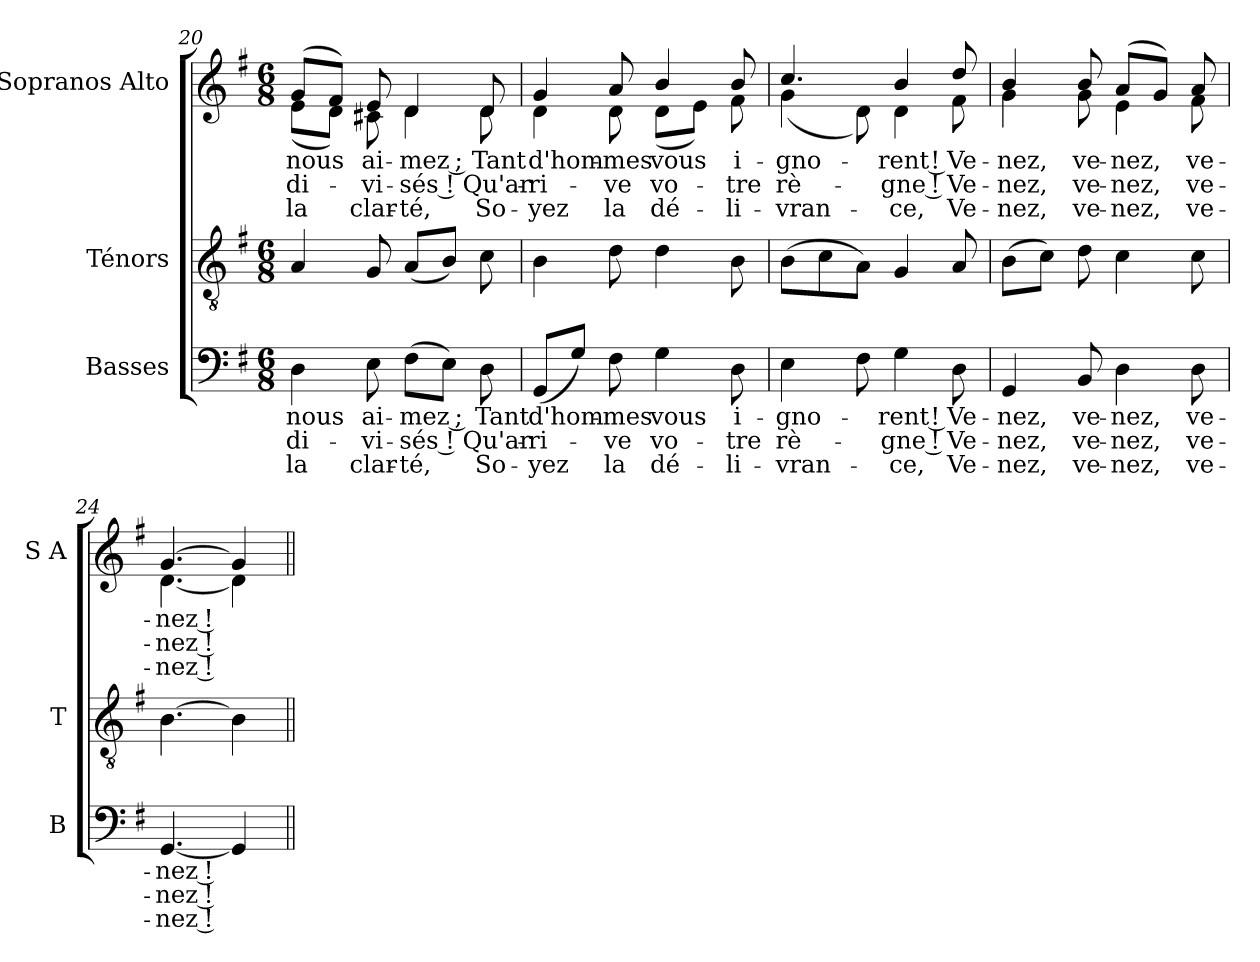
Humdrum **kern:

**kern	**text	**text	**text	**kern	**kern	**text	**text	**text
*part3	*part3	*part3	*part3	*part2	*part1	*part1	*part1	*part1
*staff3	*staff3	*staff3	*staff3	*staff2	*staff1	*staff1	*staff1	*staff1
*I"Basses	*	*	*	*I"Ténors	*I"Sopranos Alto	*	*	*
*I'B	*	*	*	*I'T	*I'S A	*	*	*
!!LO:LB:g=z
*clefF4	*	*	*	*clefGv2	*clefG2	*	*	*
*	*	*	*	*ITrd7c12	*	*	*	*
*k[f#]	*	*	*	*k[f#]	*k[f#]	*	*	*
*G:	*	*	*	*G:	*G:	*	*	*
*M6/8	*	*	*	*M6/8	*M6/8	*	*	*
=20	=20	=20	=20	=20	=20	=20	=20	=20
!	!LO:LY:a:color=#000000	!LO:LY:a:color=#000000	!LO:LY:b:color=#000000	!	!	!	!	!
!	!	!	!	!	!	!LO:LY:a:color=#000000	!LO:LY:b:color=#000000	!LO:LY:b:color=#000000
*	*	*	*	*	*^	*	*	*
4Di\	nous	di-	la	4AAi/	(8gi/L	(8ei\L	nous	di-	la
.	.	.	.	.	8f#i/J)	8di\J)	.	.	.
!	!LO:LY:a:color=#000000	!LO:LY:a:color=#000000	!LO:LY:b:color=#000000	!	!	!	!	!	!
!	!	!	!	!	!	!	!LO:LY:a:color=#000000	!LO:LY:b:color=#000000	!LO:LY:b:color=#000000
8Ei\	ai-	-vi-	clar-	8GGi/	8ei/	8c#Xi\	ai-	-vi-	clar-
!	!LO:LY:a:color=#000000	!LO:LY:a:color=#000000	!LO:LY:b:color=#000000	!	!	!	!	!	!
!	!	!	!	!	!	!	!LO:LY:a:color=#000000	!LO:LY:b:color=#000000	!LO:LY:b:color=#000000
(8F#i\L	-mez ;	-sés !	-té,	(8AAi/L	4di/	4di\	-mez ;	-sés !	-té,
8Ei\J)	.	.	.	8BBi/J)	.	.	.	.	.
!	!LO:LY:a:color=#000000	!LO:LY:a:color=#000000	!LO:LY:b:color=#000000	!	!	!	!	!	!
!	!	!	!	!	!	!	!LO:LY:a:color=#000000	!LO:LY:b:color=#000000	!LO:LY:b:color=#000000
8Di\	Tant	Qu'ar-	So-	8Ci\	8di/	8di\	Tant	Qu'ar-	So-
=21	=21	=21	=21	=21	=21	=21	=21	=21	=21
!	!LO:LY:a:color=#000000	!LO:LY:a:color=#000000	!LO:LY:b:color=#000000	!	!	!	!	!	!
!	!	!	!	!	!	!	!LO:LY:a:color=#000000	!LO:LY:b:color=#000000	!LO:LY:b:color=#000000
(8GGi/L	d'hom-	-ri-	-yez	4BBi\	4gi/	4di\	d'hom-	-ri-	-yez
8Gi/J)	.	.	.	.	.	.	.	.	.
!	!LO:LY:a:color=#000000	!LO:LY:a:color=#000000	!LO:LY:b:color=#000000	!	!	!	!	!	!
!	!	!	!	!	!	!	!LO:LY:a:color=#000000	!LO:LY:b:color=#000000	!LO:LY:b:color=#000000
8F#i\	-mes	-ve	la	8Di\	8ai/	8di\	-mes	-ve	la
!	!LO:LY:a:color=#000000	!LO:LY:a:color=#000000	!LO:LY:b:color=#000000	!	!	!	!	!	!
!	!	!	!	!	!	!	!LO:LY:a:color=#000000	!LO:LY:b:color=#000000	!LO:LY:b:color=#000000
4Gi\	vous	vo-	dé-	4Di\	4bi/	(8di\L	vous	vo-	dé-
.	.	.	.	.	.	8ei\J)	.	.	.
!	!LO:LY:a:color=#000000	!LO:LY:a:color=#000000	!LO:LY:b:color=#000000	!	!	!	!	!	!
!	!	!	!	!	!	!	!LO:LY:a:color=#000000	!LO:LY:b:color=#000000	!LO:LY:b:color=#000000
8Di\	i-	-tre	-li-	8BBi\	8bi/	8f#i\	i-	-tre	-li-
=22	=22	=22	=22	=22	=22	=22	=22	=22	=22
!	!LO:LY:a:color=#000000	!LO:LY:a:color=#000000	!LO:LY:b:color=#000000	!	!	!	!	!	!
!	!	!	!	!	!	!	!LO:LY:a:color=#000000	!LO:LY:b:color=#000000	!LO:LY:b:color=#000000
4Ei\	-gno-	rè-	-vran-	(8BBi\L	4.cci/	(4gi\	-gno-	rè-	-vran-
.	.	.	.	8Ci\	.	.	.	.	.
8F#i\	.	.	.	8AAi\J)	.	8di\)	.	.	.
!	!LO:LY:a:color=#000000	!LO:LY:a:color=#000000	!LO:LY:b:color=#000000	!	!	!	!	!	!
!	!	!	!	!	!	!	!LO:LY:a:color=#000000	!LO:LY:b:color=#000000	!LO:LY:b:color=#000000
4Gi\	-rent !	-gne !	-ce,	4GGi/	4bi/	4di\	-rent !	-gne !	-ce,
!	!LO:LY:a:color=#000000	!LO:LY:a:color=#000000	!LO:LY:b:color=#000000	!	!	!	!	!	!
!	!	!	!	!	!	!	!LO:LY:a:color=#000000	!LO:LY:b:color=#000000	!LO:LY:b:color=#000000
8Di\	Ve-	Ve-	Ve-	8AAi/	8ddi/	8f#i\	Ve-	Ve-	Ve-
=23	=23	=23	=23	=23	=23	=23	=23	=23	=23
!	!LO:LY:a:color=#000000	!LO:LY:a:color=#000000	!LO:LY:b:color=#000000	!	!	!	!	!	!
!	!	!	!	!	!	!	!LO:LY:a:color=#000000	!LO:LY:b:color=#000000	!LO:LY:b:color=#000000
4GGi/	-nez,	-nez,	-nez,	(8BBi\L	4bi/	4gi\	-nez,	-nez,	-nez,
.	.	.	.	8Ci\J)	.	.	.	.	.
!	!LO:LY:a:color=#000000	!LO:LY:a:color=#000000	!LO:LY:b:color=#000000	!	!	!	!	!	!
!	!	!	!	!	!	!	!LO:LY:a:color=#000000	!LO:LY:b:color=#000000	!LO:LY:b:color=#000000
8BBi/	ve-	ve-	ve-	8Di\	8bi/	8gi\	ve-	ve-	ve-
!	!LO:LY:a:color=#000000	!LO:LY:a:color=#000000	!LO:LY:b:color=#000000	!	!	!	!	!	!
!	!	!	!	!	!	!	!LO:LY:a:color=#000000	!LO:LY:b:color=#000000	!LO:LY:b:color=#000000
4Di\	-nez,	-nez,	-nez,	4Ci\	(8ai/L	4ei\	-nez,	-nez,	-nez,
.	.	.	.	.	8gi/J)	.	.	.	.
!	!LO:LY:a:color=#000000	!LO:LY:a:color=#000000	!LO:LY:b:color=#000000	!	!	!	!	!	!
!	!	!	!	!	!	!	!LO:LY:a:color=#000000	!LO:LY:b:color=#000000	!LO:LY:b:color=#000000
8Di\	ve-	ve-	ve-	8Ci\	8ai/	8f#i\	ve-	ve-	ve-
=24	=24	=24	=24	=24	=24	=24	=24	=24	=24
!	!LO:LY:a:color=#000000	!LO:LY:a:color=#000000	!LO:LY:b:color=#000000	!	!	!	!	!	!
!	!	!	!	!	!	!	!LO:LY:a:color=#000000	!LO:LY:b:color=#000000	!LO:LY:b:color=#000000
[<4.GGi/	-nez !	-nez !	-nez !	[>4.BBi\	[>4.gi/	[<4.di\	-nez !	-nez !	-nez !
4GGi/]	.	.	.	4BBi\]	4gi/]	4di\]	.	.	.
*	*	*	*	*	*v	*v	*	*	*
=||	=||	=||	=||	=||	=||	=||	=||	=||
*-	*-	*-	*-	*-	*-	*-	*-	*-
